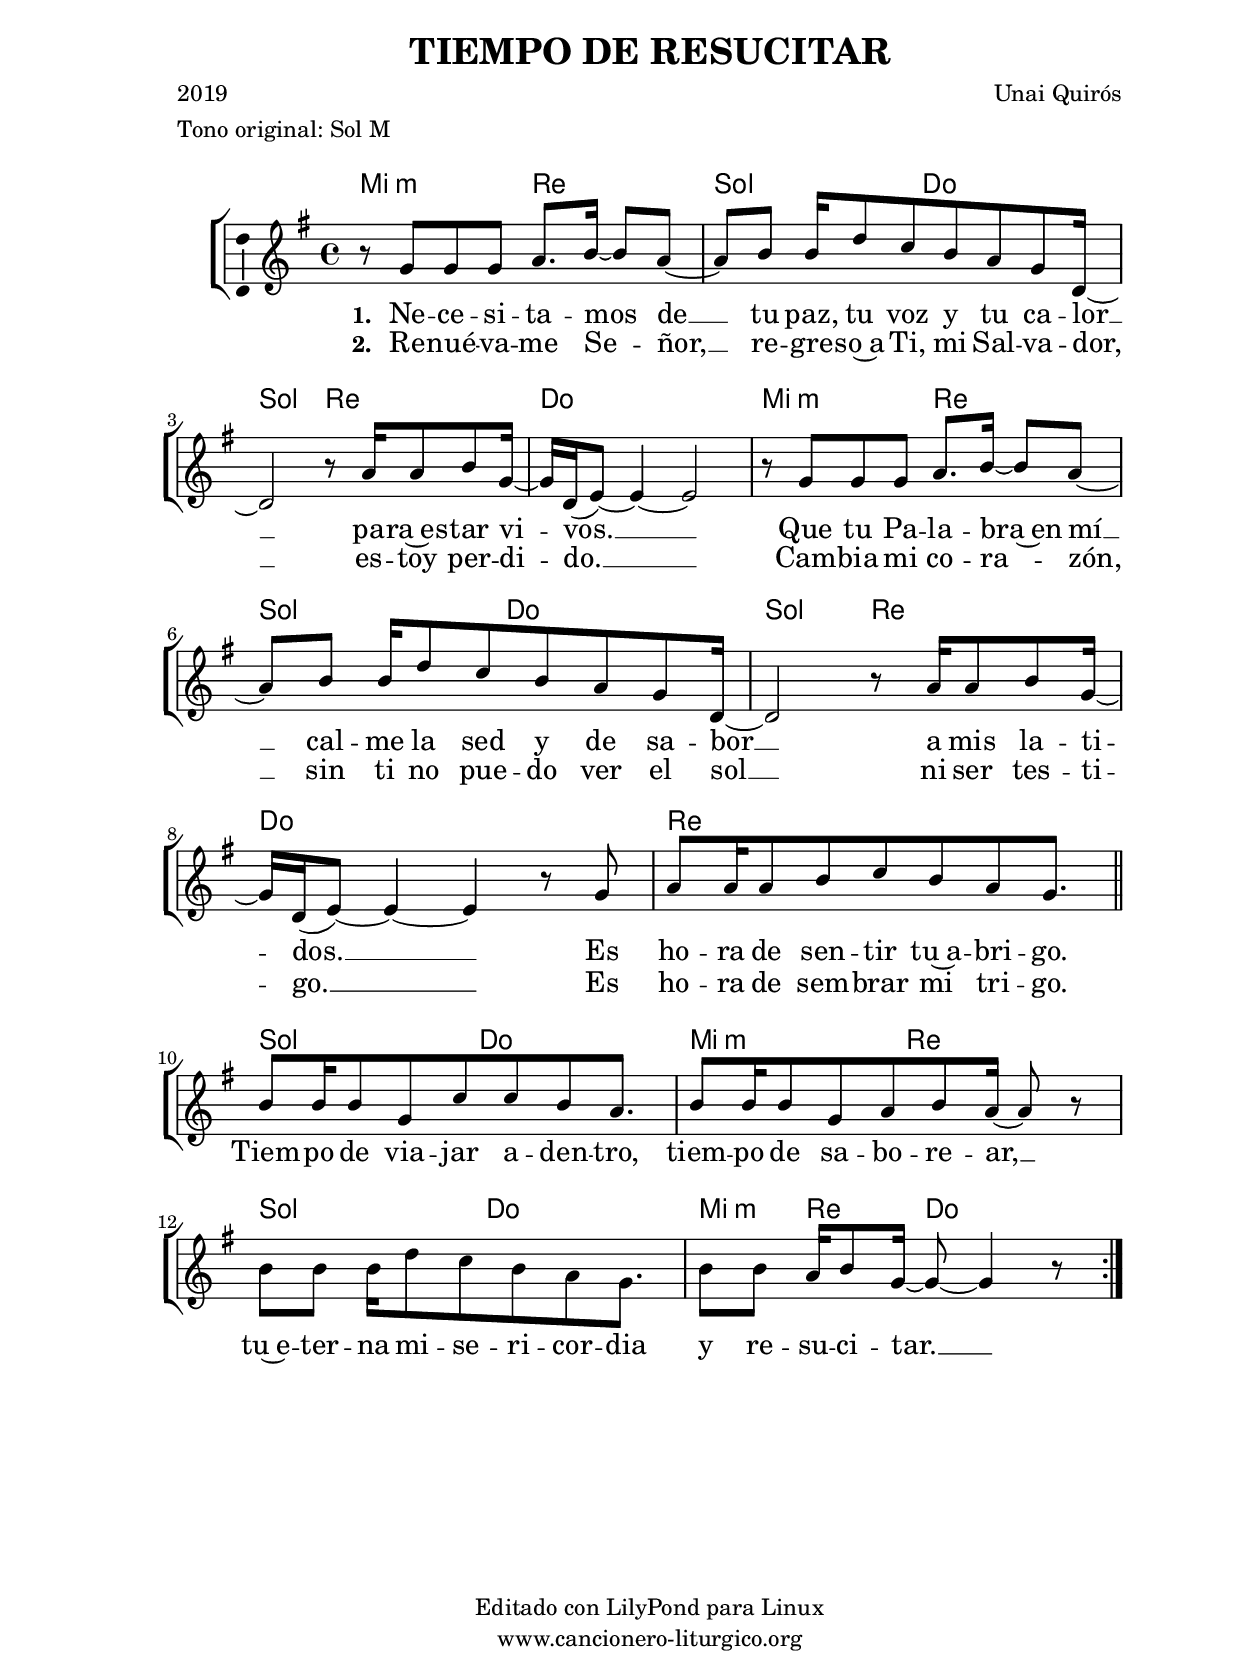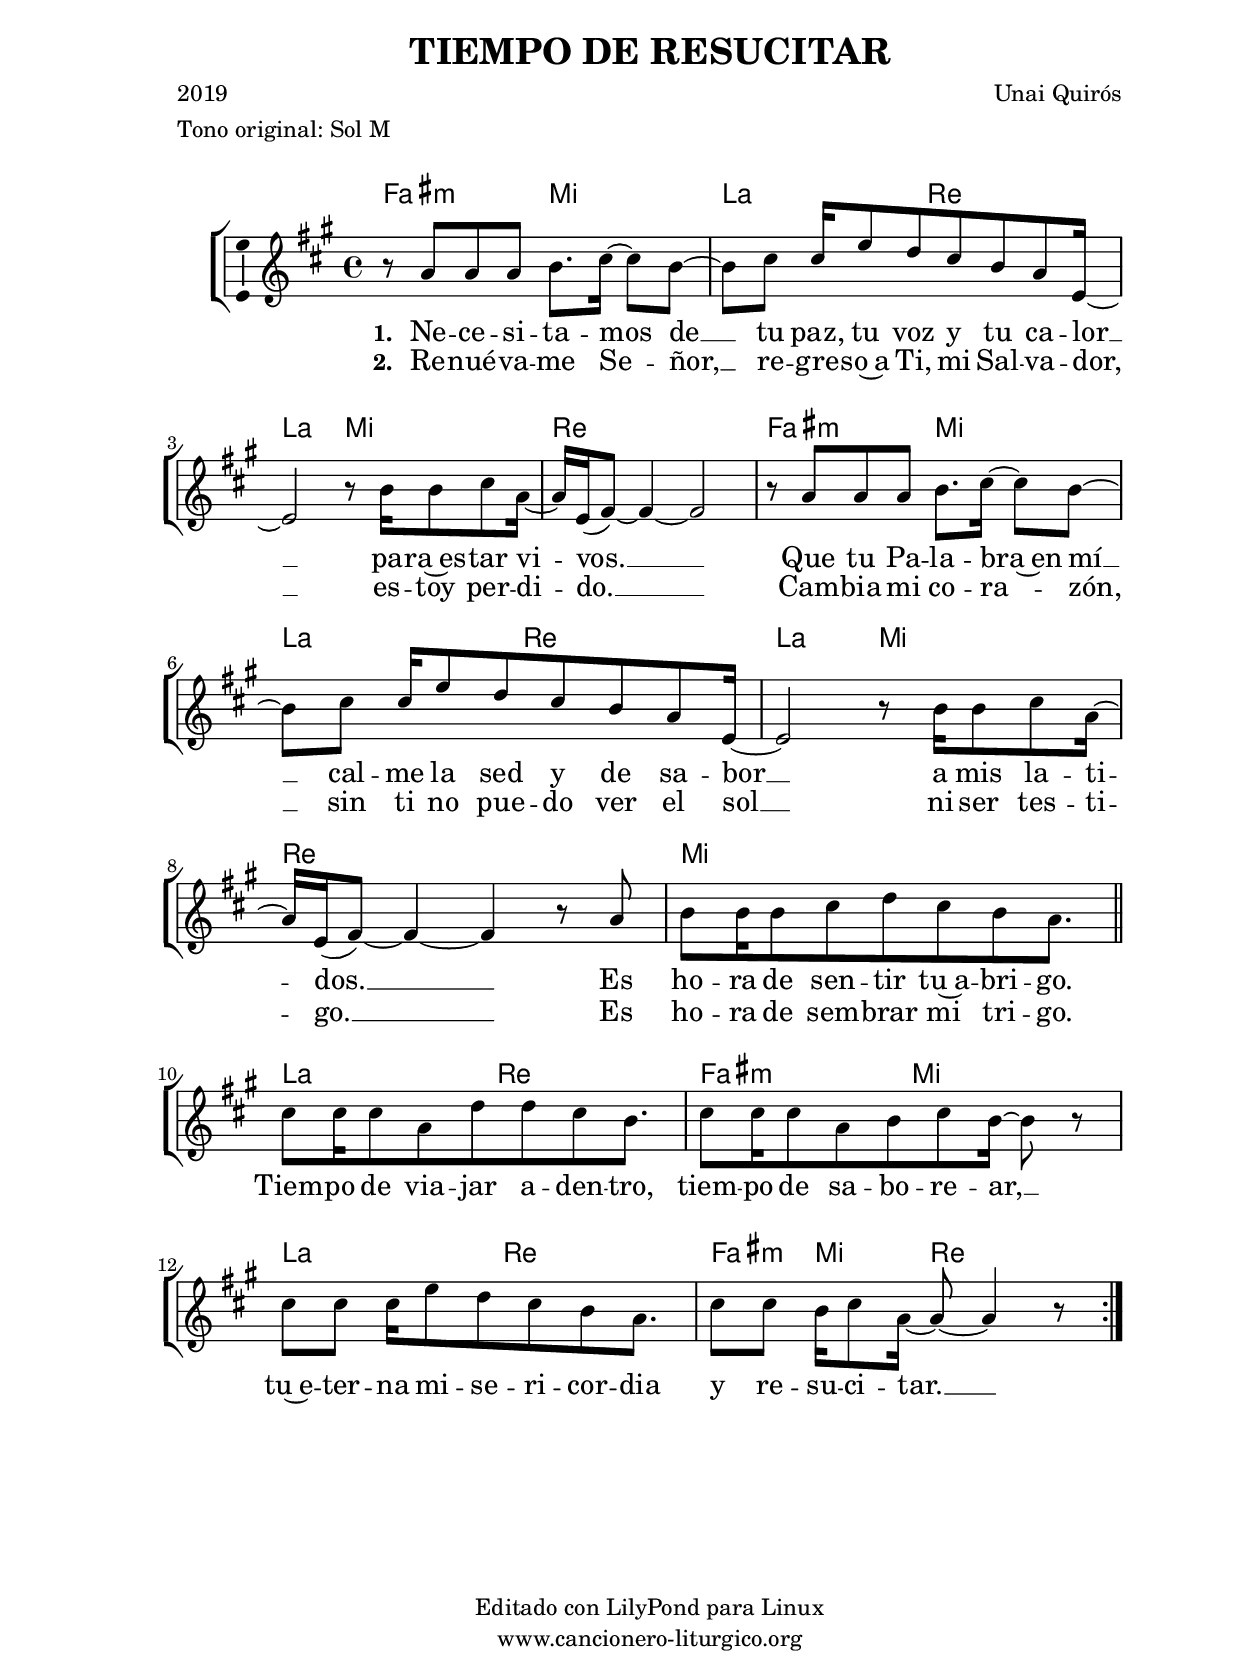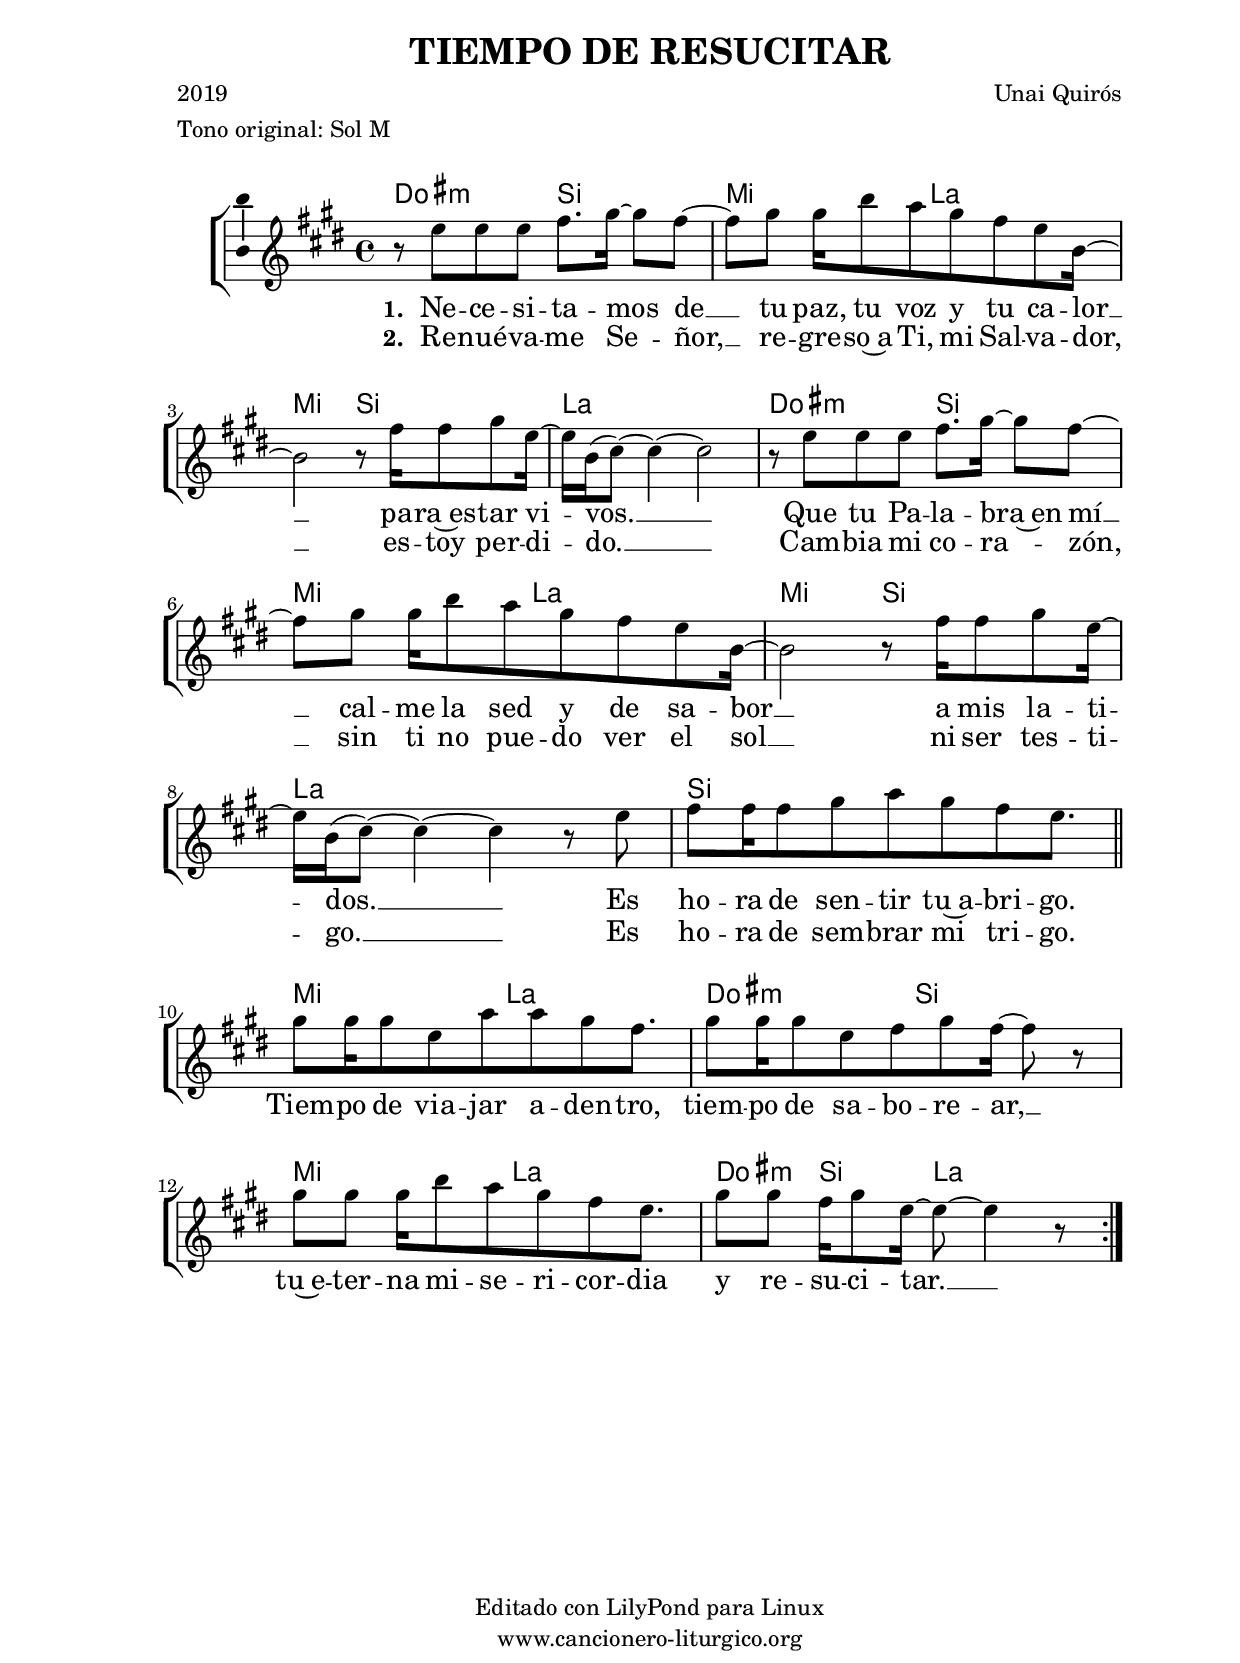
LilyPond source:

%
%para convertir .midi en .wav:
%timidity filename.midi -Ow -o finename.wav
%
%
%Para convertir de .wav a .mp3:
%lame -h -m j filename.wav
%
%
%para escuchar el midi:
%timidity nombrefichero.midi
%

%versión de lilypond para la que se ha escrito esta partitura:
\version "2.16.0"

	%Tamaño papel
	#(set-default-paper-size "a4")
	%Tamaño partitura
	#(set-global-staff-size 20)
	%No responde al pulsar sobre una nota
	#(ly:set-option 'point-and-click #f)

%parámetros del encabezamiento:
\header {
	title = "TIEMPO DE RESUCITAR"
	subtitle = ""
	composer = "Unai Quirós"
	poet = "2019"
	meter = "Tono original: Sol M"
	arranger = ""
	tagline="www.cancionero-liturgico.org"
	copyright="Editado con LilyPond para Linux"
	}

%parámetros asociados al papel:
\paper  {
	oddHeaderMarkup = \markup {\fill-line { \on-the-fly #not-first-page \fromproperty #'header:title \on-the-fly #not-first-page \fromproperty #'header:composer }}
	evenHeaderMarkup = \markup {\fill-line { \fromproperty #'header:composer \fromproperty #'header:title }}
	#(set-paper-size "a4")
	print-page-number = ##f
	first-page-number = 1
	print-first-page-number = ##f
%	head-separation = 3.0 \cm
	top-margin = 2.0 \cm
%%%	bottom-margin = 0.5\cm
	bottom-margin = 0.2\cm
	left-margin = 3.0 \cm
	line-width = 16.0 \cm 
	indent = 8\mm
	interscoreline = 2.\mm
	between-system-space = 15\mm
%	para que las partituras no llenen la hoja:
	ragged-bottom = ##t
%	idem para la última hoja:
	ragged-last-bottom = ##f
%	para que las partituras llenen el ancho del papel:
	ragged-last = ##f
	after-title-space = 2.5 \cm
%page-count=1
%system-count=6

	%Flexible Vertical Spacing
%	markup-markup-spacing =
%	#'((basic-distance . 15) (minimum-distance . 15) (padding . 3))
	markup-system-spacing =
	#'((basic-distance . 15) (minimum-distance . 15) (padding . 3))
	system-system-spacing =
	#'((basic-distance . 15) (minimum-distance . 15) (padding . 3))
	score-system-spacing =
	#'((basic-distance . 15) (minimum-distance . 15) (padding . 5))
%	top-system-spacing = % header
%	#'((basic-distance . 8) (minimum-distance . 0) (padding . 0))
%	top-markup-spacing =
%	#'((basic-distance . 20) (minimum-distance . 20) (padding . 0))
	last-bottom-spacing = % footer
	#'((basic-distance . 5) (minimum-distance . 5) (padding . 0))
%	score-markup-spacing =
%	#'((basic-distance . 16) (minimum-distance . 13) (padding . 0))

	}


%parámetros que afectan a toda la partitura:
global =  {
	%clave de sol (G):
	\clef G
	%armadura:
%	\transpose g f
	\key g \major
	\tempo 4=69
%%%	\tempo 4=62
	\set Score.tempoHideNote = ##t
	}


acordes = {
	\italianChords
	\chordmode {
%	\transpose g f
{

e2:m d g c g d c c
e2:m d g c g d c c
d2 d

\repeat volta 2 {
g2 c e:m d
g2 c e4:m d c2
}

	}
	}
}


melodia = 
%	\transpose g f
{
	\time 4/4

\relative c''{

r8 g8 g g a8. b16~b8 a8~
a8 b b16 d8 c b a g d16~
d2 r8 a'16 a8 b g16~
g16 d (e8)~e4~e2

r8 g8 g g a8. b16~b8 a8~
a8 b b16 d8 c b a g d16~
d2 r8 a'16 a8 b g16~
g16 d (e8)~e4~e r8 g8
a8 a16 a8 b c b a g8.

\bar"||"
\break

\repeat volta 2 {
b8 b16 b8 g c c b a8.
b8 b16 b8 g a b a16~a8 r8
b8 b b16 d8 c b a g8.
b8 b a16 b8 g16~g8~g4 r8
}

}

%	\bar "|."
	}


texto = \lyricmode {

\set stanza =#"1. " 
Ne -- ce -- si -- ta -- mos de __
tu paz, tu voz y tu ca -- lor __
pa -- ra~es -- tar vi -- vos. __
Que tu Pa -- la -- bra~en mí __
cal -- me la sed y de sa -- bor __
a mis la -- ti -- dos. __
Es ho -- ra de sen -- tir tu~a -- bri -- go.

Tiem -- po de via -- jar a -- den -- tro,
tiem -- po de sa -- bo -- re -- ar, __
tu~e -- ter -- na mi -- se -- ri -- cor -- dia
y re -- su -- ci -- tar. __

	}

textodos = \lyricmode {

\set stanza =#"2. " 
Re -- nué -- va -- me Se -- ñor, __
re -- gre -- so~a Ti, mi Sal -- va -- dor, __
es -- toy per -- di -- do. __
Cam -- bia mi co -- ra -- zón, __
sin ti no pue -- do ver el sol __
ni ser tes -- ti -- go. __
Es ho -- ra de sem -- brar mi tri -- go.

	}

acordesStaff = \context ChordNames = acordesStaff <<
	\set chordChanges = ##t
	\acordes
	>>


vozStaff = \context Voice = vozStaff
\with {\consists "Ambitus_engraver"}
<<
%	\set Staff.instrumentName = ""
%	\set Staff.shortInstrumentName = ""
%	\set Staff.midiInstrument = #"clarinet"
%	\set Staff.midiInstrument = #"cello"
	\set Staff.midiInstrument = #"flute"
%	\set Staff.midiInstrument = #"electric guitar (jazz)"
%	\set Staff.midiInstrument = #"english horn"
%	\set Staff.midiInstrument = #"violin"
%	\set Staff.midiInstrument = #"glockenspiel"
	\set Staff.midiMinimumVolume = #0.7
	\set Staff.midiMaximumVolume = #0.9
	\global
	\melodia
	>>

textoStaff = \context Lyrics = textoStaff <<
	\lyricsto vozStaff \texto
	>>

textodosStaff = \context Lyrics = textodosStaff <<
	\lyricsto vozStaff \textodos
	>>


\book {
	\score {
		<<
		\context ChoirStaff {
			\override StaffGroup.SystemStartBracket #'collapse-height = #1
			\override Score.SystemStartBar #'collapse-height = #1
			<<
			\acordesStaff
			\vozStaff
			\textoStaff
			\textodosStaff
			>>
			}

		>>
		\layout {
	    		\context {
				\Lyrics
				\override LyricText #'font-size = #2
				}
	   		 \context {
				\Score
				\override StaffSymbol #'staff-space = #(magstep +3)
				}
			}
		}
	\score {
		\unfoldRepeats
		<<
		\context ChoirStaff {
			<<
			\acordesStaff
			\vozStaff
			>>
			}

		>>
		\midi {
	  		\context {
	  			\Score
				tempoWholesPerMinute = #(ly:make-moment 70 4)
				}
			}
		}
	}



#(define output-suffix "C")
\book {
	\score {
		<<
		\context ChoirStaff {
			\override StaffGroup.SystemStartBracket #'collapse-height = #1
			\override Score.SystemStartBar #'collapse-height = #1
\transpose c d
			<<
			\acordesStaff
			\vozStaff
			\textoStaff
			\textodosStaff
			>>
			}

		>>
		\layout {
	    		\context {
				\Lyrics
				\override LyricText #'font-size = #2
				}
	   		 \context {
				\Score
				\override StaffSymbol #'staff-space = #(magstep +3)
				}
			}
		}
	}

#(define output-suffix "S")
\book {
	\score {
		<<
		\context ChoirStaff {
			\override StaffGroup.SystemStartBracket #'collapse-height = #1
			\override Score.SystemStartBar #'collapse-height = #1
\transpose c a
			<<
			\acordesStaff
			\vozStaff
			\textoStaff
			\textodosStaff
			>>
			}

		>>
		\layout {
	    		\context {
				\Lyrics
				\override LyricText #'font-size = #2
				}
	   		 \context {
				\Score
				\override StaffSymbol #'staff-space = #(magstep +3)
				}
			}
		}
	}


